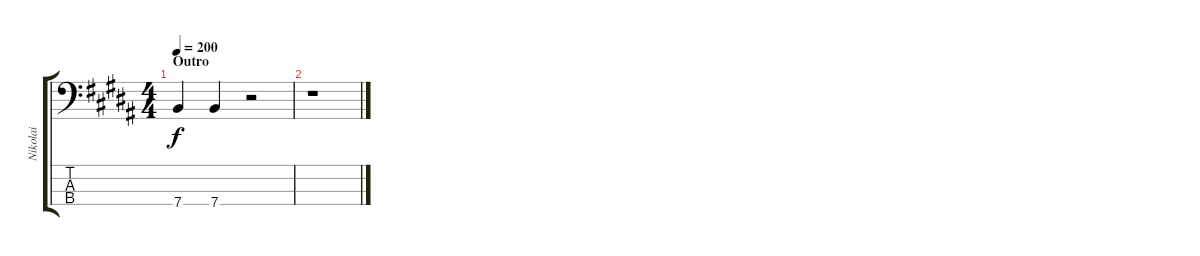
\track ("Nikolai" "Nikolai") {instrument electricbassfinger}
\staff {score tabs}
\tuning (G2 D2 A1 E1) {hide}
\ts (4 4)
\section ("" "Outro")
\tempo 200
\clef f4
\ks b
7.4.4{dy f} 7.4.4 r.2 |
r.1
